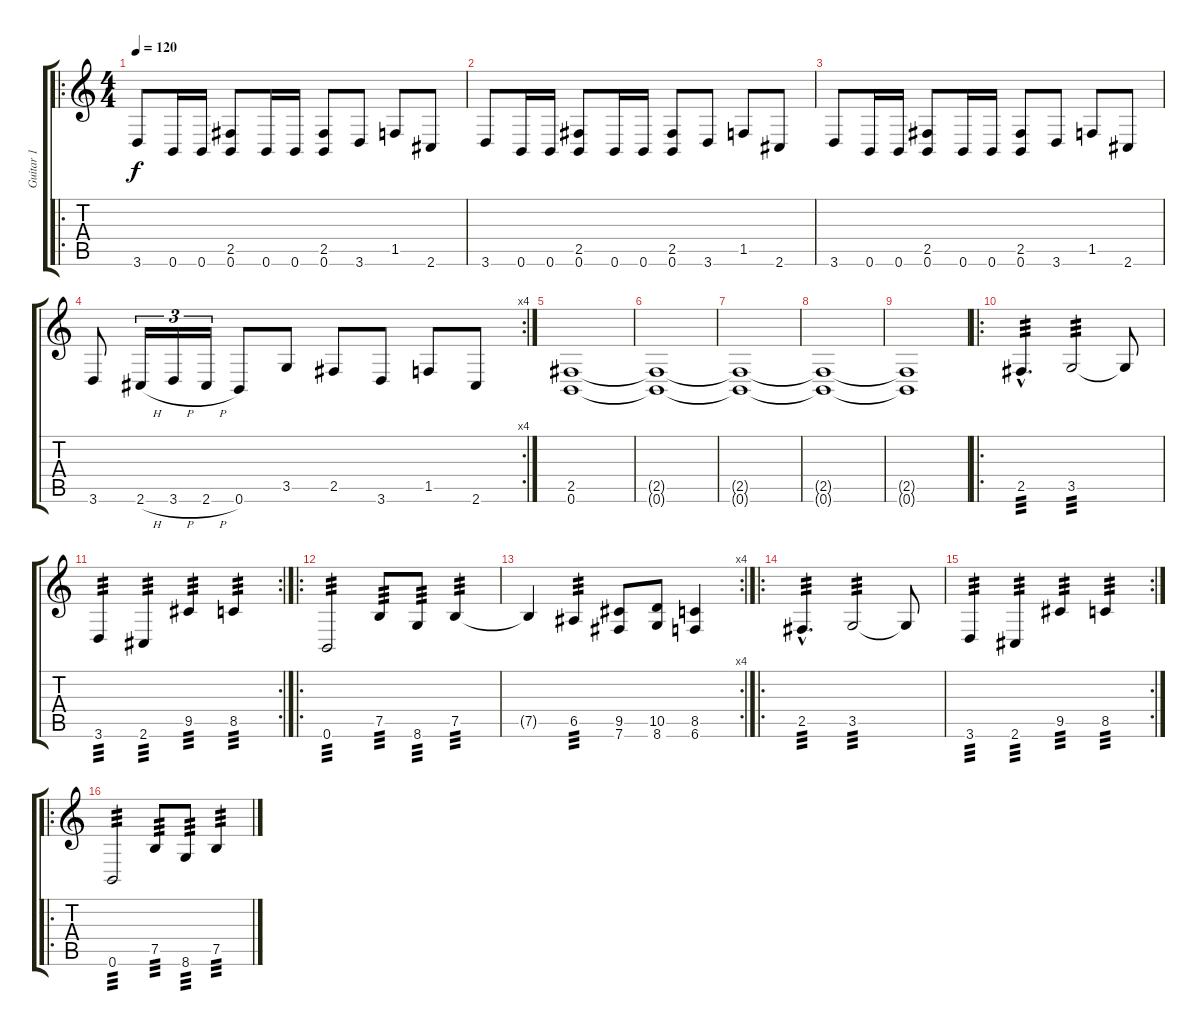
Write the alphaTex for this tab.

\track ("Guitar 1" "Guitar 1") {instrument distortionguitar}
\staff {score tabs}
\tuning (B3 Gb3 D3 A2 E2 B1) {hide}
\ro
\ts (4 4)
\tempo 120
\clef g2
\ks c
3.6.8{dy f instrument distortionguitar} 0.6.16 0.6.16 (2.5 0.6).8 0.6.16 0.6.16 (2.5 0.6).8 3.6.8 1.5.8 2.6.8 |
3.6.8 0.6.16 0.6.16 (2.5 0.6).8 0.6.16 0.6.16 (2.5 0.6).8 3.6.8 1.5.8 2.6.8 |
3.6.8 0.6.16 0.6.16 (2.5 0.6).8 0.6.16 0.6.16 (2.5 0.6).8 3.6.8 1.5.8 2.6.8 |
\rc 4
3.6.8 2.6{h}.16{tu (3 2)} 3.6{h}.16{tu (3 2)} 2.6{h}.16{tu (3 2)} 0.6.8 3.5.8 2.5.8 3.6.8 1.5.8 2.6.8 |
(2.5 0.6).1 |
(2.5{t} 0.6{t}).1{volume 0} |
(2.5{t} 0.6{t}).1 |
(2.5{t} 0.6{t}).1 |
(2.5{t} 0.6{t}).1 |
\ro
2.5{hac}.4{d tp 3 volume 13} 3.5.2{tp 3} 3.5{t}.8 |
\rc 2
3.6.4{tp 3} 2.6.4{tp 3} 9.5.4{tp 3} 8.5.4{tp 3} |
\ro
0.6.2{tp 3} 7.5.8{tp 3} 8.6.8{tp 3} 7.5.4{tp 3} |
\rc 4
7.5{t}.4 6.5.4{tp 3} (9.5 7.6).8 (10.5 8.6).8 (8.5 6.6).4 |
\ro
2.5{hac}.4{d tp 3 volume 13} 3.5.2{tp 3} 3.5{t}.8 |
\rc 2
3.6.4{tp 3} 2.6.4{tp 3} 9.5.4{tp 3} 8.5.4{tp 3} |
\ro
0.6.2{tp 3} 7.5.8{tp 3} 8.6.8{tp 3} 7.5.4{tp 3}
